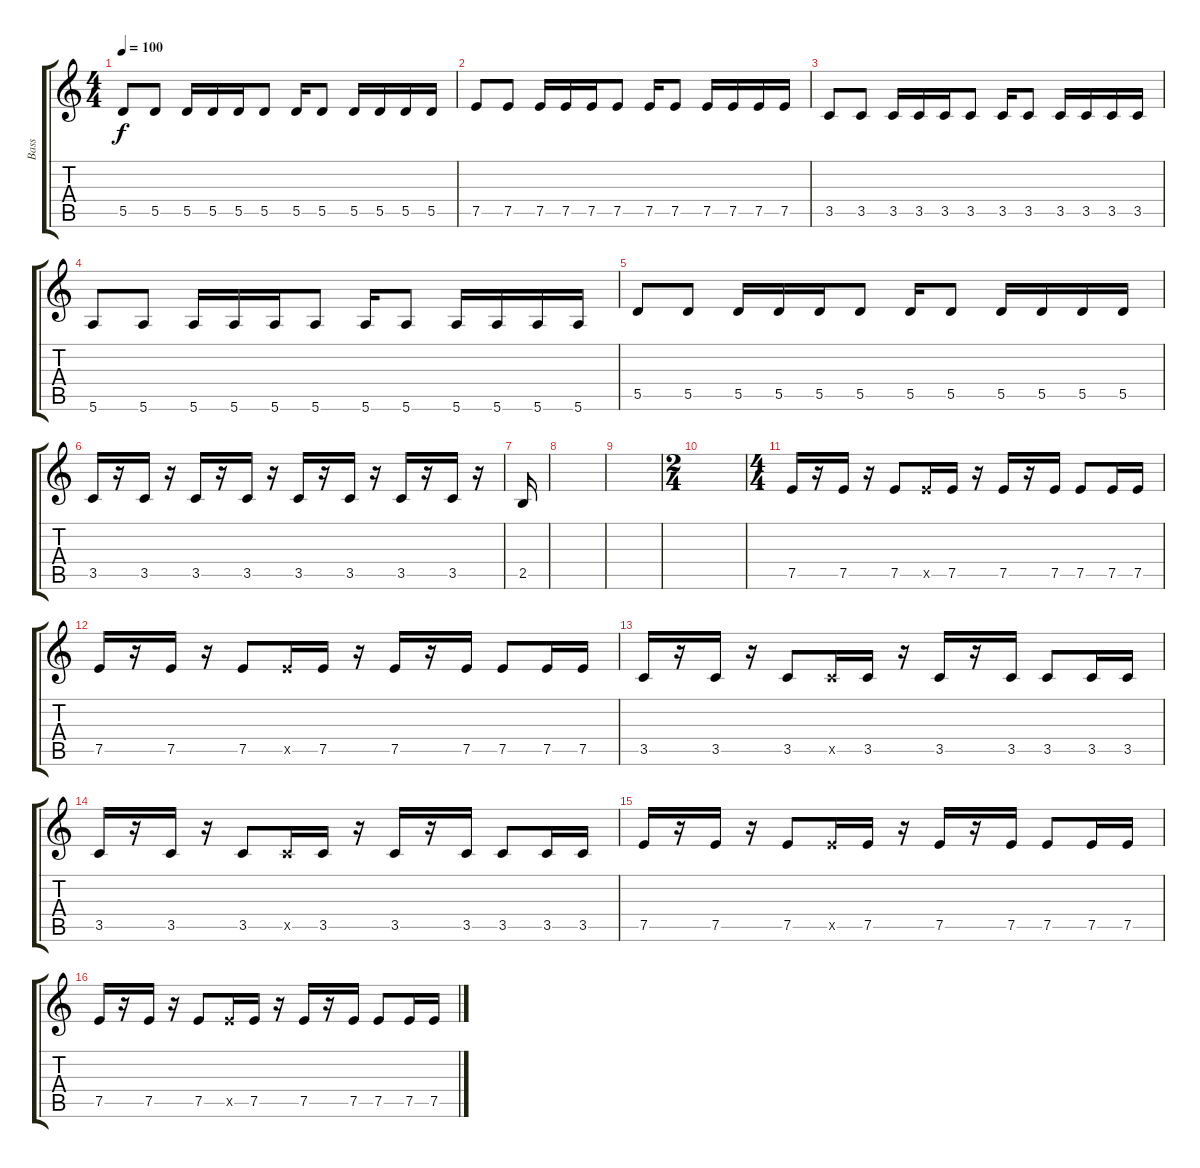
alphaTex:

\track ("Bass" "Bass") {instrument electricbassfinger}
\staff {score tabs}
\tuning (E4 B3 G3 D3 A2 E2) {hide}
\ts (4 4)
\tempo 100
\clef g2
\ks c
5.5.8{dy f} 5.5.8 5.5.16 5.5.16 5.5.16 5.5.8 5.5.16 5.5.8 5.5.16 5.5.16 5.5.16 5.5.16 |
7.5.8 7.5.8 7.5.16 7.5.16 7.5.16 7.5.8 7.5.16 7.5.8 7.5.16 7.5.16 7.5.16 7.5.16 |
3.5.8 3.5.8 3.5.16 3.5.16 3.5.16 3.5.8 3.5.16 3.5.8 3.5.16 3.5.16 3.5.16 3.5.16 |
5.6.8 5.6.8 5.6.16 5.6.16 5.6.16 5.6.8 5.6.16 5.6.8 5.6.16 5.6.16 5.6.16 5.6.16 |
5.5.8 5.5.8 5.5.16 5.5.16 5.5.16 5.5.8 5.5.16 5.5.8 5.5.16 5.5.16 5.5.16 5.5.16 |
3.5.16 r.16 3.5.16 r.16 3.5.16 r.16 3.5.16 r.16 3.5.16 r.16 3.5.16 r.16 3.5.16 r.16 3.5.16 r.16 |
2.5.16 |
|
|
\ts (2 4)
|
\ts (4 4)
7.5.16 r.16 7.5.16 r.16 7.5.8 7.5{x}.16 7.5.16 r.16 7.5.16 r.16 7.5.16 7.5.8 7.5.16 7.5.16 |
7.5.16 r.16 7.5.16 r.16 7.5.8 7.5{x}.16 7.5.16 r.16 7.5.16 r.16 7.5.16 7.5.8 7.5.16 7.5.16 |
3.5.16 r.16 3.5.16 r.16 3.5.8 3.5{x}.16 3.5.16 r.16 3.5.16 r.16 3.5.16 3.5.8 3.5.16 3.5.16 |
3.5.16 r.16 3.5.16 r.16 3.5.8 3.5{x}.16 3.5.16 r.16 3.5.16 r.16 3.5.16 3.5.8 3.5.16 3.5.16 |
7.5.16 r.16 7.5.16 r.16 7.5.8 7.5{x}.16 7.5.16 r.16 7.5.16 r.16 7.5.16 7.5.8 7.5.16 7.5.16 |
7.5.16 r.16 7.5.16 r.16 7.5.8 7.5{x}.16 7.5.16 r.16 7.5.16 r.16 7.5.16 7.5.8 7.5.16 7.5.16
